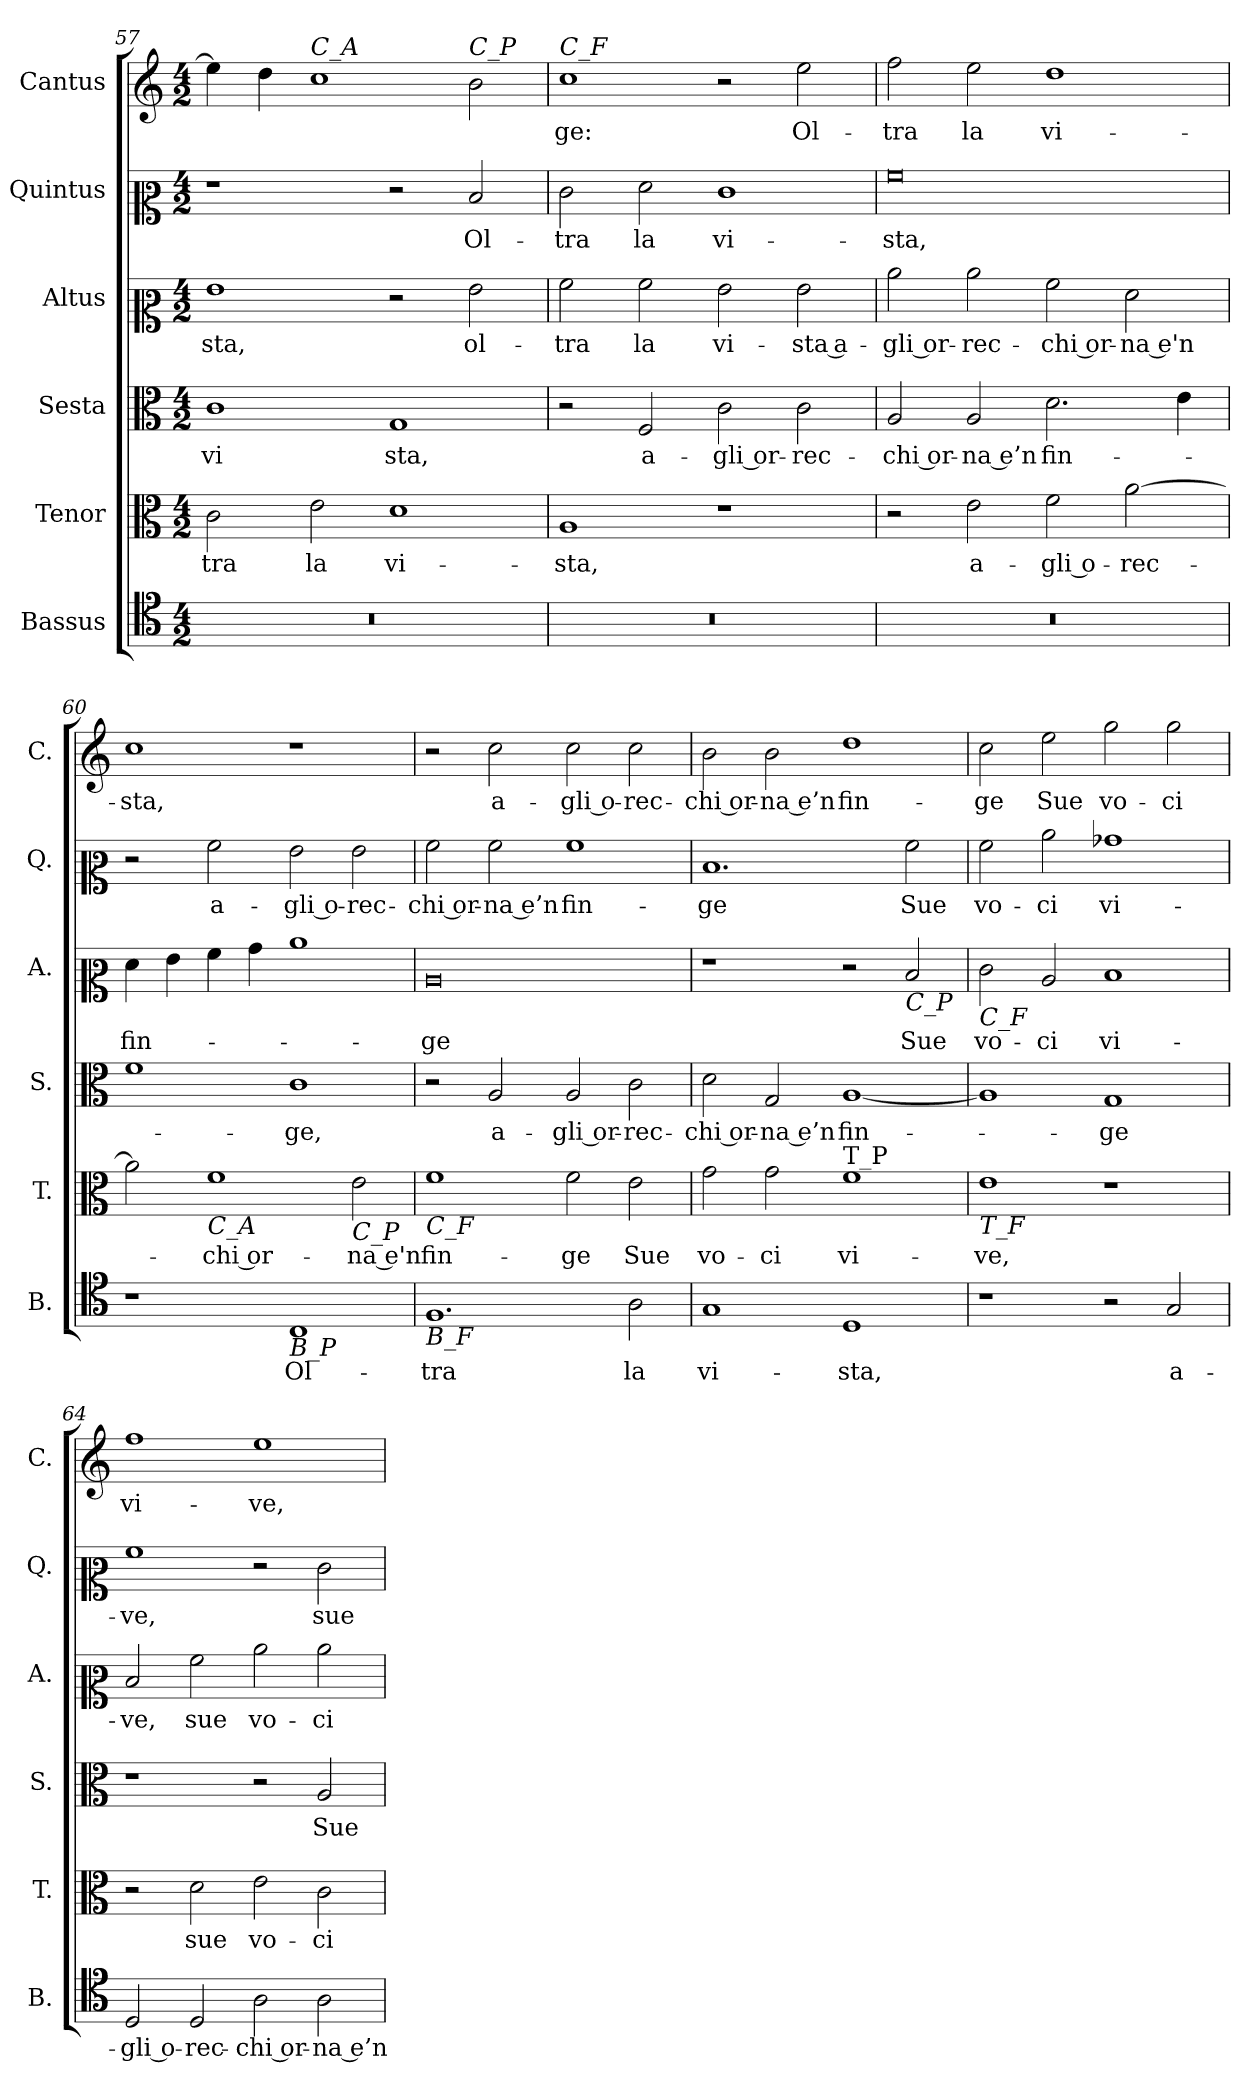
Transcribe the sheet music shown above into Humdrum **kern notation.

**kern	**text	**kern	**text	**kern	**text	**kern	**text	**kern	**text	**kern	**text
*part6	*part6	*part5	*part5	*part4	*part4	*part3	*part3	*part2	*part2	*part1	*part1
*staff6	*staff6	*staff5	*staff5	*staff4	*staff4	*staff3	*staff3	*staff2	*staff2	*staff1	*staff1
*I"Bassus	*	*I"Tenor	*	*I"Sesta	*	*I"Altus	*	*I"Quintus	*	*I"Cantus	*
*I'B.	*	*I'T.	*	*I'S.	*	*I'A.	*	*I'Q.	*	*I'C.	*
*clefC4	*	*clefC3	*	*clefC3	*	*clefC2	*	*clefC2	*	*clefG2	*
*k[]	*	*k[]	*	*k[]	*	*k[]	*	*k[]	*	*k[]	*
*M4/2	*	*M4/2	*	*M4/2	*	*M4/2	*	*M4/2	*	*M4/2	*
=57	=57	=57	=57	=57	=57	=57	=57	=57	=57	=57	=57
!	!	!	!LO:LY:b	!	!LO:LY:b	!	!LO:LY:b	!	!	!	!
0r	.	2c\	-tra	1c	vi	1g	-sta,	1r	.	4ee\]	.
.	.	.	.	.	.	.	.	.	.	4dd\	.
!	!	!	!	!	!	!	!	!	!	!LO:TX:a:i:t=C_A	!
!	!	!	!LO:LY:b	!	!	!	!	!	!	!	!
.	.	2e\	la	.	.	.	.	.	.	1cc	.
!	!	!	!LO:LY:b	!	!LO:LY:b	!	!	!	!	!	!
.	.	1d	vi-	1G	sta,	2r	.	2r	.	.	.
!	!	!	!	!	!	!	!	!	!	!LO:TX:a:i:t=C_P	!
!	!	!	!	!	!	!	!LO:LY:b	!	!LO:LY:b	!	!
.	.	.	.	.	.	2g\	ol-	2d/	Ol-	2b\	.
=58	=58	=58	=58	=58	=58	=58	=58	=58	=58	=58	=58
!	!	!	!	!	!	!	!	!	!	!LO:TX:a:i:t=C_F	!
!	!	!	!LO:LY:b	!	!	!	!LO:LY:b	!	!LO:LY:b	!	!LO:LY:b
0r	.	1A	-sta,	2r	.	2a\	-tra	2e\	-tra	1cc	-ge:
!	!	!	!	!	!LO:LY:b	!	!LO:LY:b	!	!LO:LY:b	!	!
.	.	.	.	2F/	a-	2a\	la	2f\	la	.	.
!	!	!	!	!	!LO:LY:b	!	!LO:LY:b	!	!LO:LY:b	!	!
.	.	1r	.	2c\	-gli or-	2g\	vi-	1e	vi-	2r	.
!	!	!	!	!	!LO:LY:b	!	!LO:LY:b	!	!	!	!LO:LY:b
.	.	.	.	2c\	-rec-	2g\	-sta a-	.	.	2ee\	Ol-
=59	=59	=59	=59	=59	=59	=59	=59	=59	=59	=59	=59
!	!	!	!	!	!LO:LY:b	!	!LO:LY:b	!	!LO:LY:b	!	!LO:LY:b
0r	.	2r	.	2A/	-chi or-	2cc\	gli or-	0a	sta,	2ff\	-tra
!	!	!	!LO:LY:b	!	!LO:LY:b	!	!LO:LY:b	!	!	!	!LO:LY:b
.	.	2e\	a-	2A/	-na e’n	2cc\	-rec-	.	.	2ee\	la
!	!	!	!LO:LY:b	!	!LO:LY:b	!	!LO:LY:b	!	!	!	!LO:LY:b
.	.	2f\	-gli o-	2.d\	fin-	2a\	-chi or-	.	.	1dd	vi-
!	!	!	!LO:LY:b	!	!	!	!LO:LY:b	!	!	!	!
.	.	[2a\	-rec-	.	.	2f\	-na e'n	.	.	.	.
.	.	.	.	4e\	.	.	.	.	.	.	.
=60	=60	=60	=60	=60	=60	=60	=60	=60	=60	=60	=60
!	!	!	!	!	!	!	!LO:LY:b	!	!	!	!LO:LY:b
1r	.	2a\]	.	1f	.	4f\	fin-	2r	.	1cc	-sta,
.	.	.	.	.	.	4g\	.	.	.	.	.
!	!	!LO:TX:b:i:t=C_A	!	!	!	!	!	!	!	!	!
!	!	!	!LO:LY:b	!	!	!	!	!	!LO:LY:b	!	!
.	.	1f	-chi or-	.	.	4a\	.	2a\	a-	.	.
.	.	.	.	.	.	4b\	.	.	.	.	.
!LO:TX:b:i:t=B_P	!	!	!	!	!	!	!	!	!	!	!
!	!LO:LY:b	!	!	!	!LO:LY:b	!	!	!	!LO:LY:b	!	!
1C	Ol-	.	.	1c	-ge,	1cc	.	2g\	-gli o-	1r	.
!	!	!LO:TX:b:i:t=C_P	!	!	!	!	!	!	!	!	!
!	!	!	!LO:LY:b	!	!	!	!	!	!LO:LY:b	!	!
.	.	2e\	-na e'n	.	.	.	.	2g\	-rec-	.	.
!!LO:LB:g=z
=61	=61	=61	=61	=61	=61	=61	=61	=61	=61	=61	=61
!	!	!LO:TX:b:i:t=C_F	!	!	!	!	!	!	!	!	!
!LO:TX:b:i:t=B_F	!	!	!	!	!	!	!	!	!	!	!
!	!LO:LY:b	!	!LO:LY:b	!	!	!	!LO:LY:b	!	!LO:LY:b	!	!
1.F	-tra	1f	fin-	2r	.	0c	ge	2a\	-chi or-	2r	.
!	!	!	!	!	!LO:LY:b	!	!	!	!LO:LY:b	!	!LO:LY:b
.	.	.	.	2A/	a-	.	.	2a\	-na e’n	2cc\	a-
!	!	!	!LO:LY:b	!	!LO:LY:b	!	!	!	!LO:LY:b	!	!LO:LY:b
.	.	2f\	-ge	2A/	-gli or-	.	.	1a	fin-	2cc\	-gli o-
!	!LO:LY:b	!	!LO:LY:b	!	!LO:LY:b	!	!	!	!	!	!LO:LY:b
2A\	la	2e\	Sue	2c\	-rec-	.	.	.	.	2cc\	-rec-
=62	=62	=62	=62	=62	=62	=62	=62	=62	=62	=62	=62
!	!LO:LY:b	!	!LO:LY:b	!	!LO:LY:b	!	!	!	!LO:LY:b	!	!LO:LY:b
1G	vi-	2g\	vo-	2d\	-chi or-	1r	.	1.d	-ge	2b\	-chi or-
!	!	!	!LO:LY:b	!	!LO:LY:b	!	!	!	!	!	!LO:LY:b
.	.	2g\	-ci	2G/	-na e’n	.	.	.	.	2b\	-na e’n
!	!	!LO:TX:a:t=T_P	!	!	!	!	!	!	!	!	!
!	!LO:LY:b	!	!LO:LY:b	!	!LO:LY:b	!	!	!	!	!	!LO:LY:b
1D	-sta,	1f	vi-	[1A	fin-	2r	.	.	.	1dd	fin-
!	!	!	!	!	!	!LO:TX:b:i:t=C_P	!	!	!	!	!
!	!	!	!	!	!	!	!LO:LY:b	!	!LO:LY:b	!	!
.	.	.	.	.	.	2d/	-Sue	2a\	Sue	.	.
=63	=63	=63	=63	=63	=63	=63	=63	=63	=63	=63	=63
!	!	!	!	!	!	!LO:TX:b:i:t=C_F	!	!	!	!	!
!	!	!LO:TX:b:i:t=T_F	!	!	!	!	!	!	!	!	!
!	!	!	!LO:LY:b	!	!	!	!LO:LY:b	!	!LO:LY:b	!	!LO:LY:b
1r	.	1e	-ve,	1A]	.	2e\	vo-	2a\	vo-	2cc\	-ge
!	!	!	!	!	!	!	!LO:LY:b	!	!LO:LY:b	!	!LO:LY:b
.	.	.	.	.	.	2c/	-ci	2cc\	-ci	2ee\	Sue
!	!	!	!	!	!LO:LY:b	!	!LO:LY:b	!	!LO:LY:b	!	!LO:LY:b
2r	.	1r	.	1G	-ge	1d	vi-	1b-X	vi-	2gg\	vo-
!	!LO:LY:b	!	!	!	!	!	!	!	!	!	!LO:LY:b
2G/	a-	.	.	.	.	.	.	.	.	2gg\	-ci
=64	=64	=64	=64	=64	=64	=64	=64	=64	=64	=64	=64
!	!LO:LY:b	!	!	!	!	!	!LO:LY:b	!	!LO:LY:b	!	!LO:LY:b
2D/	-gli o-	2r	.	1r	.	2d/	-ve,	1a	-ve,	1ff	vi-
!	!LO:LY:b	!	!LO:LY:b	!	!	!	!LO:LY:b	!	!	!	!
2D/	-rec-	2d\	sue	.	.	2a\	sue	.	.	.	.
!	!LO:LY:b	!	!LO:LY:b	!	!	!	!LO:LY:b	!	!	!	!LO:LY:b
2A\	-chi or-	2e\	vo-	2r	.	2cc\	vo-	2r	.	1ee	-ve,
!	!LO:LY:b	!	!LO:LY:b	!	!LO:LY:b	!	!LO:LY:b	!	!LO:LY:b	!	!
2A\	-na e’n	2c\	-ci	2A/	Sue	2cc\	-ci	2e\	sue	.	.
=	=	=	=	=	=	=	=	=	=	=	=
*-	*-	*-	*-	*-	*-	*-	*-	*-	*-	*-	*-
